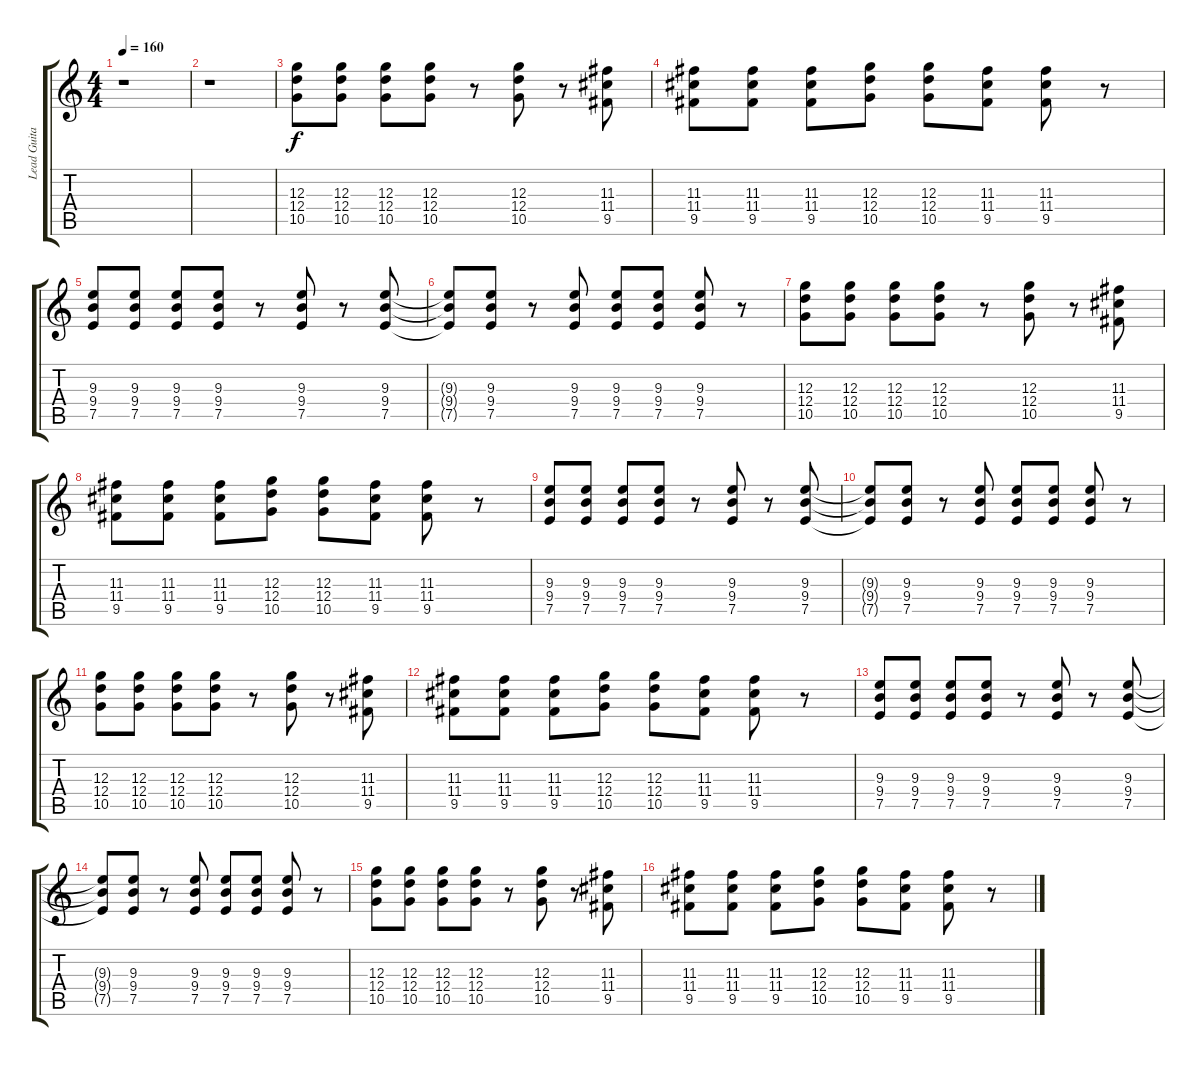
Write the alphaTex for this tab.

\track ("Lead Guitar" "Lead Guita") {instrument overdrivenguitar}
\staff {score tabs}
\tuning (E4 B3 G3 D3 A2 E2) {hide}
\ts (4 4)
\tempo 160
\clef g2
\ks c
r.1{dy f} |
r.1 |
(12.3 12.4 10.5).8 (12.3 12.4 10.5).8 (12.3 12.4 10.5).8 (12.3 12.4 10.5).8 r.8 (12.3 12.4 10.5).8 r.8 (11.3 11.4 9.5).8 |
(11.3 11.4 9.5).8 (11.3 11.4 9.5).8 (11.3 11.4 9.5).8 (12.3 12.4 10.5).8 (12.3 12.4 10.5).8 (11.3 11.4 9.5).8 (11.3 11.4 9.5).8 r.8 |
(9.3 9.4 7.5).8 (9.3 9.4 7.5).8 (9.3 9.4 7.5).8 (9.3 9.4 7.5).8 r.8 (9.3 9.4 7.5).8 r.8 (9.3 9.4 7.5).8 |
(9.3{t} 9.4{t} 7.5{t}).8 (9.3 9.4 7.5).8 r.8 (9.3 9.4 7.5).8 (9.3 9.4 7.5).8 (9.3 9.4 7.5).8 (9.3 9.4 7.5).8 r.8 |
(12.3 12.4 10.5).8 (12.3 12.4 10.5).8 (12.3 12.4 10.5).8 (12.3 12.4 10.5).8 r.8 (12.3 12.4 10.5).8 r.8 (11.3 11.4 9.5).8 |
(11.3 11.4 9.5).8 (11.3 11.4 9.5).8 (11.3 11.4 9.5).8 (12.3 12.4 10.5).8 (12.3 12.4 10.5).8 (11.3 11.4 9.5).8 (11.3 11.4 9.5).8 r.8 |
(9.3 9.4 7.5).8 (9.3 9.4 7.5).8 (9.3 9.4 7.5).8 (9.3 9.4 7.5).8 r.8 (9.3 9.4 7.5).8 r.8 (9.3 9.4 7.5).8 |
(9.3{t} 9.4{t} 7.5{t}).8 (9.3 9.4 7.5).8 r.8 (9.3 9.4 7.5).8 (9.3 9.4 7.5).8 (9.3 9.4 7.5).8 (9.3 9.4 7.5).8 r.8 |
(12.3 12.4 10.5).8 (12.3 12.4 10.5).8 (12.3 12.4 10.5).8 (12.3 12.4 10.5).8 r.8 (12.3 12.4 10.5).8 r.8 (11.3 11.4 9.5).8 |
(11.3 11.4 9.5).8 (11.3 11.4 9.5).8 (11.3 11.4 9.5).8 (12.3 12.4 10.5).8 (12.3 12.4 10.5).8 (11.3 11.4 9.5).8 (11.3 11.4 9.5).8 r.8 |
(9.3 9.4 7.5).8 (9.3 9.4 7.5).8 (9.3 9.4 7.5).8 (9.3 9.4 7.5).8 r.8 (9.3 9.4 7.5).8 r.8 (9.3 9.4 7.5).8 |
(9.3{t} 9.4{t} 7.5{t}).8 (9.3 9.4 7.5).8 r.8 (9.3 9.4 7.5).8 (9.3 9.4 7.5).8 (9.3 9.4 7.5).8 (9.3 9.4 7.5).8 r.8 |
(12.3 12.4 10.5).8 (12.3 12.4 10.5).8 (12.3 12.4 10.5).8 (12.3 12.4 10.5).8 r.8 (12.3 12.4 10.5).8 r.8 (11.3 11.4 9.5).8 |
(11.3 11.4 9.5).8 (11.3 11.4 9.5).8 (11.3 11.4 9.5).8 (12.3 12.4 10.5).8 (12.3 12.4 10.5).8 (11.3 11.4 9.5).8 (11.3 11.4 9.5).8 r.8
